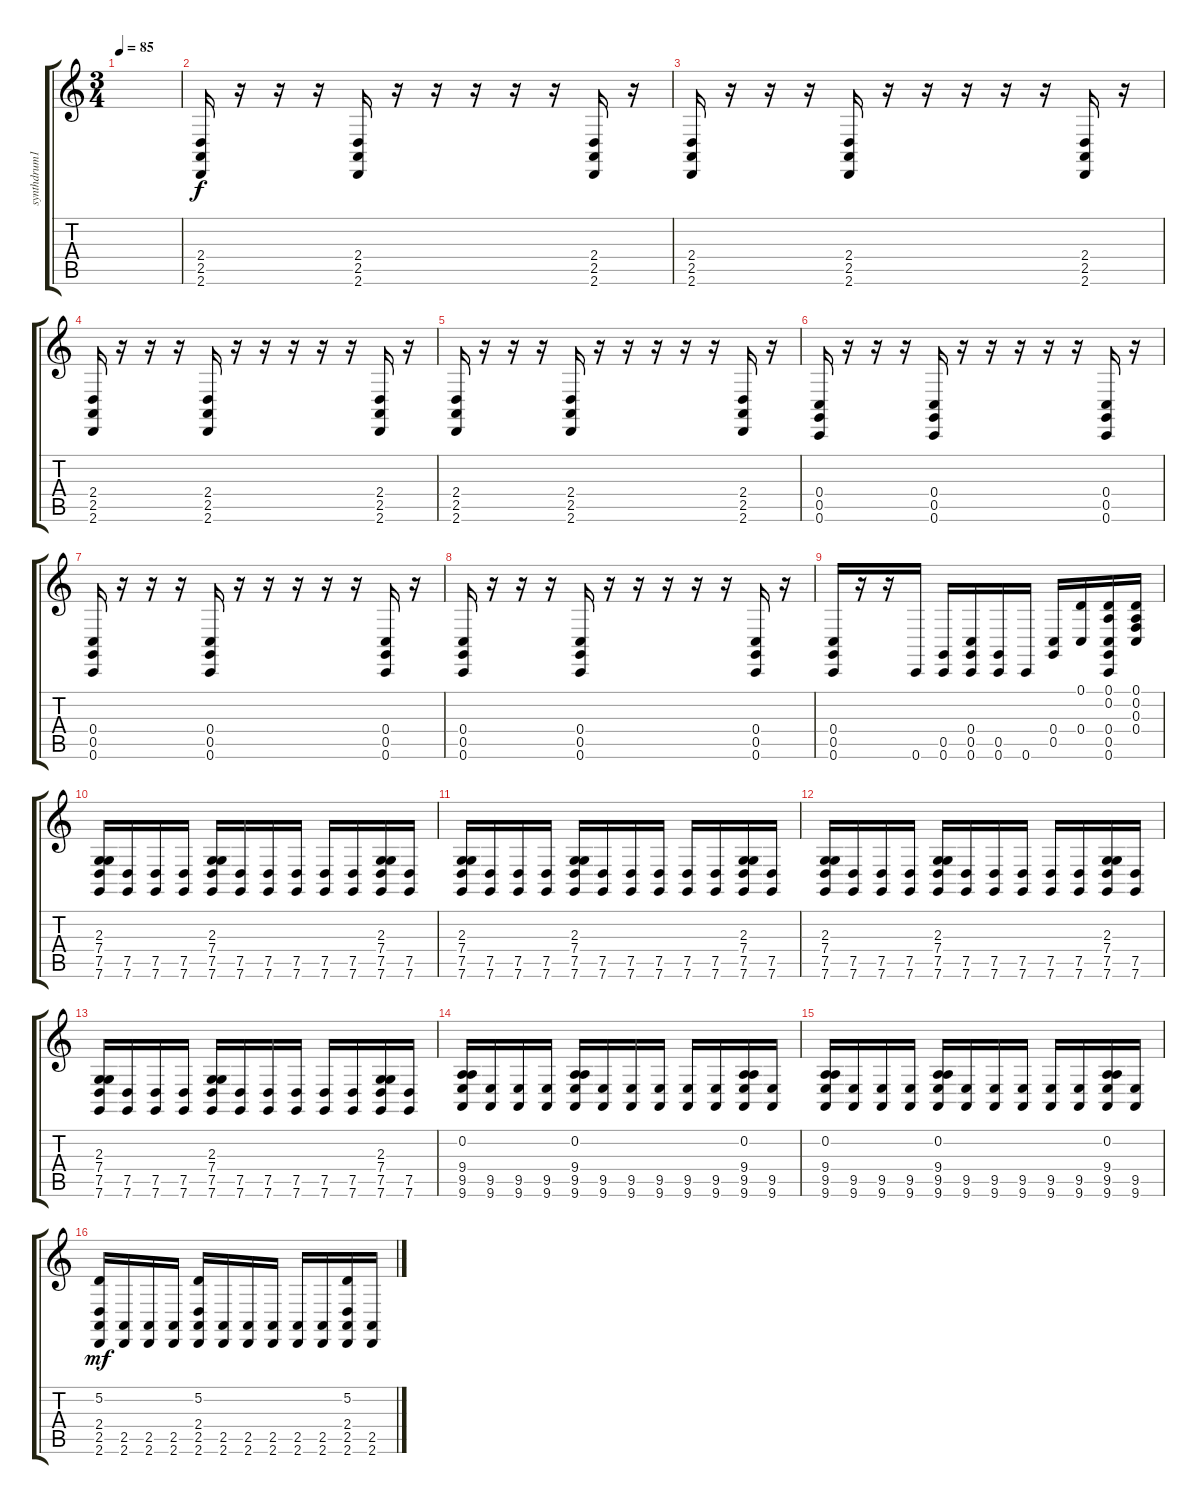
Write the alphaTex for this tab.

\track ("synthdrum1" "synthdrum1") {instrument taikodrum}
\staff {score tabs}
\tuning (D4 A3 F3 C3 G2 C2) {hide}
\ts (3 4)
\tempo 85
\clef g2
\ks c
|
(2.4 2.5 2.6).16 r.16 r.16 r.16 (2.4 2.5 2.6).16 r.16 r.16 r.16 r.16 r.16 (2.4 2.5 2.6).16 r.16 |
(2.4 2.5 2.6).16 r.16 r.16 r.16 (2.4 2.5 2.6).16 r.16 r.16 r.16 r.16 r.16 (2.4 2.5 2.6).16 r.16 |
(2.4 2.5 2.6).16 r.16 r.16 r.16 (2.4 2.5 2.6).16 r.16 r.16 r.16 r.16 r.16 (2.4 2.5 2.6).16 r.16 |
(2.4 2.5 2.6).16 r.16 r.16 r.16 (2.4 2.5 2.6).16 r.16 r.16 r.16 r.16 r.16 (2.4 2.5 2.6).16 r.16 |
(0.4 0.5 0.6).16 r.16 r.16 r.16 (0.4 0.5 0.6).16 r.16 r.16 r.16 r.16 r.16 (0.4 0.5 0.6).16 r.16 |
(0.4 0.5 0.6).16 r.16 r.16 r.16 (0.4 0.5 0.6).16 r.16 r.16 r.16 r.16 r.16 (0.4 0.5 0.6).16 r.16 |
(0.4 0.5 0.6).16 r.16 r.16 r.16 (0.4 0.5 0.6).16 r.16 r.16 r.16 r.16 r.16 (0.4 0.5 0.6).16 r.16 |
(0.4 0.5 0.6).16 r.16 r.16 0.6.16 (0.5 0.6).16 (0.4 0.5 0.6).16 (0.5 0.6).16 0.6.16 (0.4 0.5).16 (0.1 0.4).16 (0.1 0.2 0.4 0.5 0.6).16 (0.1 0.2 0.3 0.4).16 |
(2.3 7.4 7.5 7.6).16 (7.5 7.6).16 (7.5 7.6).16 (7.5 7.6).16 (2.3 7.4 7.5 7.6).16 (7.5 7.6).16 (7.5 7.6).16 (7.5 7.6).16 (7.5 7.6).16 (7.5 7.6).16 (2.3 7.4 7.5 7.6).16 (7.5 7.6).16 |
(2.3 7.4 7.5 7.6).16 (7.5 7.6).16 (7.5 7.6).16 (7.5 7.6).16 (2.3 7.4 7.5 7.6).16 (7.5 7.6).16 (7.5 7.6).16 (7.5 7.6).16 (7.5 7.6).16 (7.5 7.6).16 (2.3 7.4 7.5 7.6).16 (7.5 7.6).16 |
(2.3 7.4 7.5 7.6).16 (7.5 7.6).16 (7.5 7.6).16 (7.5 7.6).16 (2.3 7.4 7.5 7.6).16 (7.5 7.6).16 (7.5 7.6).16 (7.5 7.6).16 (7.5 7.6).16 (7.5 7.6).16 (2.3 7.4 7.5 7.6).16 (7.5 7.6).16 |
(2.3 7.4 7.5 7.6).16 (7.5 7.6).16 (7.5 7.6).16 (7.5 7.6).16 (2.3 7.4 7.5 7.6).16 (7.5 7.6).16 (7.5 7.6).16 (7.5 7.6).16 (7.5 7.6).16 (7.5 7.6).16 (2.3 7.4 7.5 7.6).16 (7.5 7.6).16 |
(0.2 9.4 9.5 9.6).16 (9.5 9.6).16 (9.5 9.6).16 (9.5 9.6).16 (0.2 9.4 9.5 9.6).16 (9.5 9.6).16 (9.5 9.6).16 (9.5 9.6).16 (9.5 9.6).16 (9.5 9.6).16 (0.2 9.4 9.5 9.6).16 (9.5 9.6).16 |
(0.2 9.4 9.5 9.6).16 (9.5 9.6).16 (9.5 9.6).16 (9.5 9.6).16 (0.2 9.4 9.5 9.6).16 (9.5 9.6).16 (9.5 9.6).16 (9.5 9.6).16 (9.5 9.6).16 (9.5 9.6).16 (0.2 9.4 9.5 9.6).16 (9.5 9.6).16 |
(5.2 2.4 2.5 2.6).16{dy mf} (2.5 2.6).16 (2.5 2.6).16 (2.5 2.6).16 (5.2 2.4 2.5 2.6).16 (2.5 2.6).16 (2.5 2.6).16 (2.5 2.6).16 (2.5 2.6).16 (2.5 2.6).16 (5.2 2.4 2.5 2.6).16 (2.5 2.6).16
